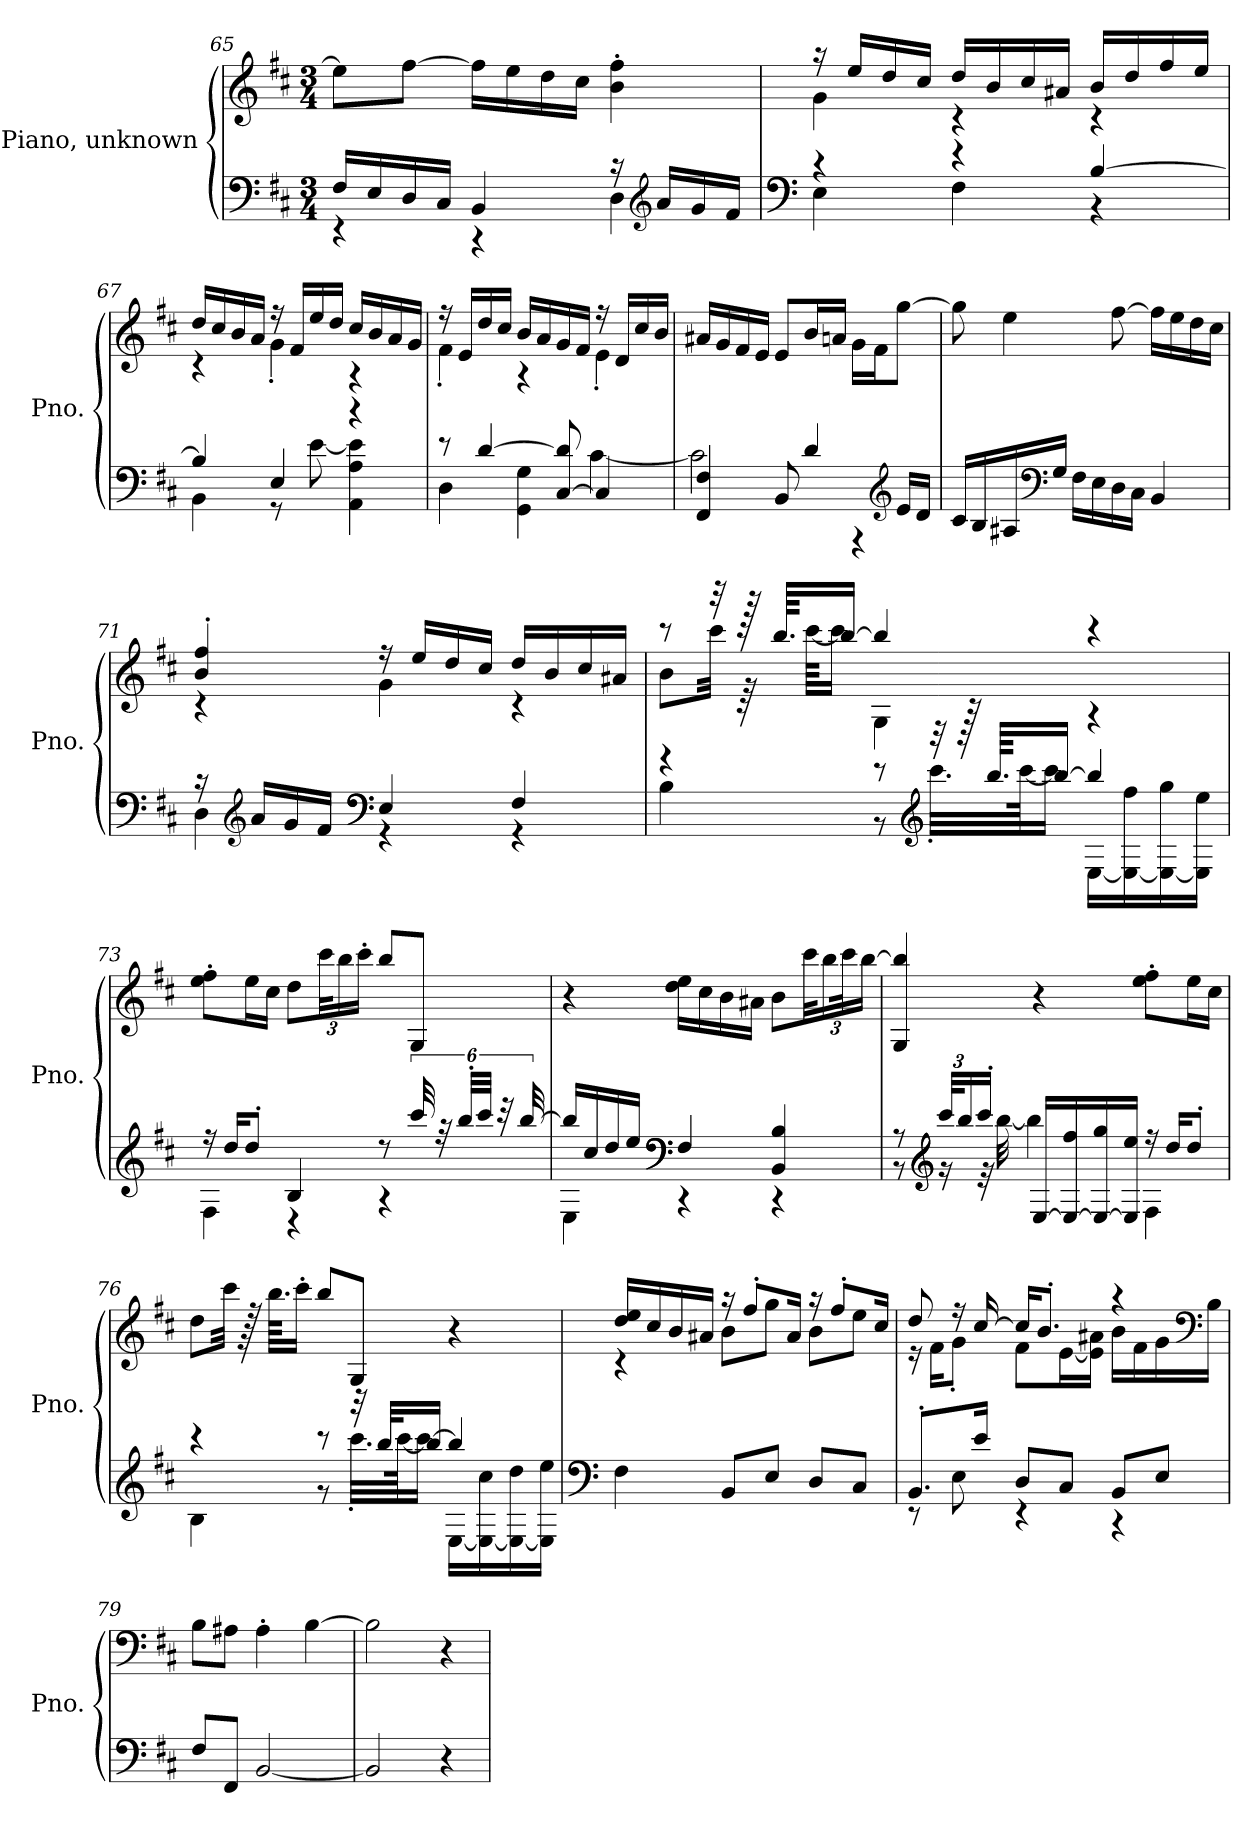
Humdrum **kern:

**kern	**kern
*part1	*part1
*staff2	*staff1
*I"Piano, unknown	*
*I'Pno.	*
*clefF4	*clefG2
*k[f#c#]	*k[f#c#]
*M3/4	*M3/4
=65	=65
*^	*
16F#/LL	4r	8ee\L]
16E/	.	.
16D/	.	[8ff#\J
16C#/JJ	.	.
4BB/	4r	16ff#\LL]
.	.	16ee\
.	.	16dd\
.	.	16cc#\JJ
16r	4D\	4b\' 4ff#\'
*clefG2	*	*
16a/LL	.	.
16g/	.	.
16f#/JJ	.	.
=66	=66	=66
*clefF4	*	*
*	*	*^
4r	4E\	16r	4g\
.	.	16ee/LL	.
.	.	16dd/	.
.	.	16cc#/JJ	.
4r	4F#\	16dd/LL	4r
.	.	16b/	.
.	.	16cc#/	.
.	.	16a#X/JJ	.
[4B/	4r	16b/LL	4r
.	.	16dd/	.
.	.	16ff#/	.
.	.	16ee/JJ	.
!!LO:LB:g=z	!!
=67	=67	=67	=67
4B/]	4BB\	16dd/LL	4r
.	.	16cc#/	.
.	.	16b/	.
.	.	16a/JJ	.
4E/	8r	16r	4g'\
.	.	16f#/LL	.
.	[8e\	16ee/	.
.	.	16dd/JJ	.
4r	4AA\ 4A\ 4e\]	16cc#/LL	4r
.	.	16b/	.
.	.	16a/	.
.	.	16g/JJ	.
=68	=68	=68	=68
8r	4D\	16r	4f#'\
.	.	16e/LL	.
[4d/	.	16dd/	.
.	.	16cc#/JJ	.
.	4GG\ 4G\	16b/LL	4r
.	.	16a/	.
[8C#/ 8d/]	.	16g/	.
.	.	16f#/JJ	.
4C#/]	[4c#\	16r	4e'\
.	.	16d/LL	.
.	.	16cc#/	.
.	.	16b/JJ	.
*	*	*v	*v
=69	=69	=69
4FF#/ 4F#/	2c#\]	16a#X/LL
.	.	16g/
.	.	16f#/
.	.	16e/JJ
8BB/	.	8e/L
4d/	.	16b/L
.	.	16an/JJ
.	4r	16g\LL
.	.	16f#\J
*clefG2	*	*
16e/LL	.	[8gg\J
16d/JJ	.	.
*v	*v	*
!!LO:LB:g=z
=70	=70
16c#/LL	8gg\]
16B/	.
16A#X/	4ee\
*clefF4	*
16G/JJ	.
16F#\LL	.
16E\	.
16D\	[8ff#\
16C#\JJ	.
4BB/	16ff#\LL]
.	16ee\
.	16dd\
.	16cc#\JJ
=71	=71
*^	*^
16r	4D\	4b/' 4ff#/'	4r
*clefG2	*	*	*
16a/LL	.	.	.
16g/	.	.	.
16f#/JJ	.	.	.
*clefF4	*	*	*
4E/	4r	16r	4g\
.	.	16ee/LL	.
.	.	16dd/	.
.	.	16cc#/JJ	.
4F#/	4r	16dd/LL	4r
.	.	16b/	.
.	.	16cc#/	.
.	.	16a#X/JJ	.
!!LO:LB:g=z	!!
=72	=72	=72	=72
4r	4B\	8r	8b\L
.	.	32r	32ccc#\Jkk
.	.	128r	64r
.	.	64.bb/KKLL	.
.	.	.	[64ccc#\KKLL
.	.	[16bb/JJ	16ccc#\JJ]
8r	8r	4bb/]	4G\
*clefG2	*	*	*
32r	32.ccc#'\LLL	.	.
128r	.	.	.
64.bb/KKLL	.	.	.
.	[64ccc#\JK	.	.
[16bb/JJ	16ccc#\JJ]	.	.
4bb/]	[16E\LL	4r	4r
.	16E\_ 16ff#\	.	.
.	16E\_ 16gg\	.	.
.	16E\] 16ee\JJ	.	.
*	*	*v	*v
=73	=73	=73
16r	4F#\	8ee\' 8ff#\'L
16dd/KL	.	.
8dd'/J	.	16ee\L
.	.	16cc#\JJ
4B/	4r	8dd\L
*	*	*Xbrackettup
.	.	48ccc#\KL
.	.	24bb\
.	.	16ccc#'\JJ
8r	4r	8bb/L
48ccc#/	.	8G/J
48r	.	.
48bb'/LLL	.	.
48ccc#/JJJ	.	.
48r	.	.
[48bb/	.	.
!!LO:LB:g=z
=74	=74	=74
16bb/LL]	4E\	4r
16cc#/	.	.
16dd/	.	.
16ee/JJ	.	.
*clefF4	*	*
4F#/	4r	16dd\ 16ee\LL
.	.	16cc#\
.	.	16b\
.	.	16a#X\JJ
4BB/ 4B/	4r	8b\L
.	.	48ccc#\KL
.	.	24bb\
.	.	48ccc#\K
.	.	[24bb\JJ
=75	=75	=75
8r	8r	4G/ 4bb/]
*clefG2	*	*
*Xbrackettup	*	*
48ccc#/KLL	16r	.
24bb/	.	.
16ccc#'/JJ	32r	.
.	[32bb\	.
[16E/LL	4bb\]	4r
16E/_ 16ff#/	.	.
16E/_ 16gg/	.	.
16E/] 16ee/JJ	.	.
16r	4F#\	8ee\' 8ff#\'L
16dd/KL	.	.
8dd'/J	.	16ee\L
.	.	16cc#\JJ
!!LO:LB:g=z
=76	=76	=76
4r	4B\	8dd\L
.	.	32ccc#\Jkk
.	.	128r
.	.	64.bb\KKLL
.	.	16ccc#'\JJ
8r	8r	8bb/L
32r	32.ccc#'\LLL	8G/J
32bb/KLL	.	.
.	[64ccc#\JK	.
[16bb/JJ	16ccc#\JJ]	.
4bb/]	[16E\LL	4r
.	16E\_ 16cc#\	.
.	16E\_ 16dd\	.
.	16E\] 16ee\JJ	.
*v	*v	*
=77	=77
*clefF4	*
*	*^
4F#\	16dd/ 16ee/LL	4r
.	16cc#/	.
.	16b/	.
.	16a#X/JJ	.
8BB/L	16r	8b\L
.	8ff#'/L	.
8E/J	.	8gg\J
.	16a#/Jk	.
8D/L	16r	8b\L
.	8ff#'/L	.
8C#/J	.	8ee\J
.	16cc#/Jk	.
!!LO:PB:g=z	!!
=78	=78	=78
*^	*	*
8.BB'/L	8r	8dd/	16r
.	.	.	16f#\KL
.	8E\	16r	8g'\J
16e/Jk	.	[16cc#/	.
8D/L	4r	16cc#/KL]	8f#\L
.	.	8.b'/J	.
8C#/J	.	.	[16e\L
.	.	.	16e\] 16a#X\JJ
8BB/L	4r	4r	16b\LL
.	.	.	16f#\
8E/J	.	.	16g\
*	*	*clefF4	*
.	.	.	16B\JJ
*v	*v	*	*
*	*v	*v
=79	=79
8F#/L	8B\L
8FF#/J	8A#X\J
[2BB/	4A#'\
.	[4B\
=80	=80
2BB/]	2B\]
4r	4r
=	=
*-	*-
